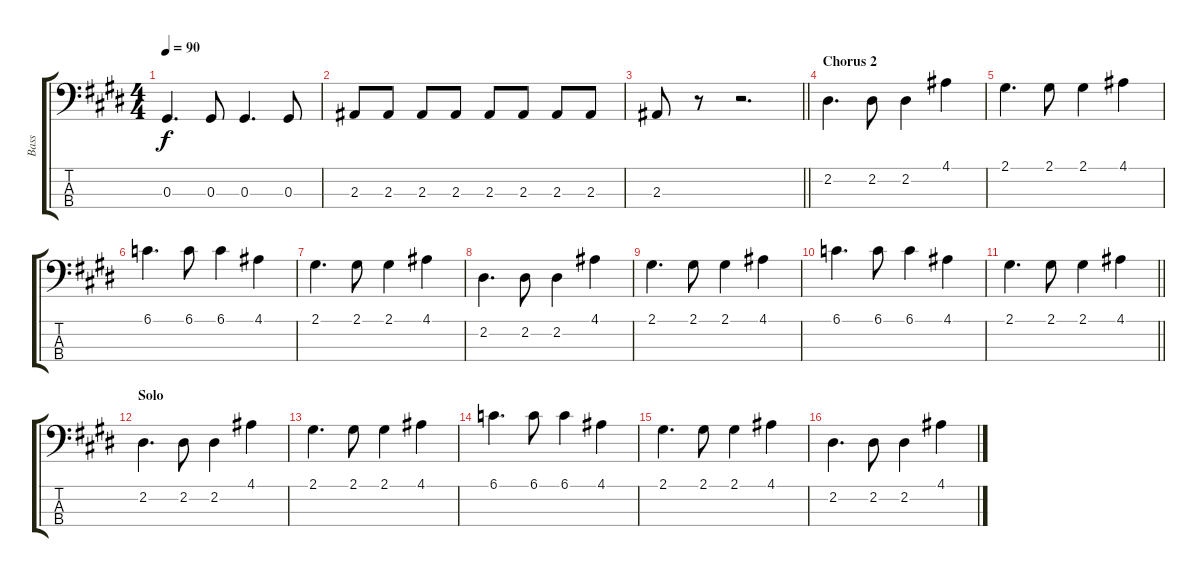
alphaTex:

\track ("Bass" "Bass") {instrument electricbassfinger}
\staff {score tabs}
\tuning (Gb2 Db2 Ab1 Eb1) {hide}
\ts (4 4)
\tempo 90
\clef f4
\ks e
0.3.4{d dy f} 0.3.8 0.3.4{d} 0.3.8 |
2.3.8 2.3.8 2.3.8 2.3.8 2.3.8 2.3.8 2.3.8 2.3.8 |
\barLineRight lightlight
2.3.8 r.8 r.2{d} |
\section ("" "Chorus 2")
2.2.4{d} 2.2.8 2.2.4 4.1.4 |
2.1.4{d} 2.1.8 2.1.4 4.1.4 |
6.1.4{d} 6.1.8 6.1.4 4.1.4 |
2.1.4{d} 2.1.8 2.1.4 4.1.4 |
2.2.4{d} 2.2.8 2.2.4 4.1.4 |
2.1.4{d} 2.1.8 2.1.4 4.1.4 |
6.1.4{d} 6.1.8 6.1.4 4.1.4 |
\barLineRight lightlight
2.1.4{d} 2.1.8 2.1.4 4.1.4 |
\section ("" "Solo")
2.2.4{d} 2.2.8 2.2.4 4.1.4 |
2.1.4{d} 2.1.8 2.1.4 4.1.4 |
6.1.4{d} 6.1.8 6.1.4 4.1.4 |
2.1.4{d} 2.1.8 2.1.4 4.1.4 |
2.2.4{d} 2.2.8 2.2.4 4.1.4
